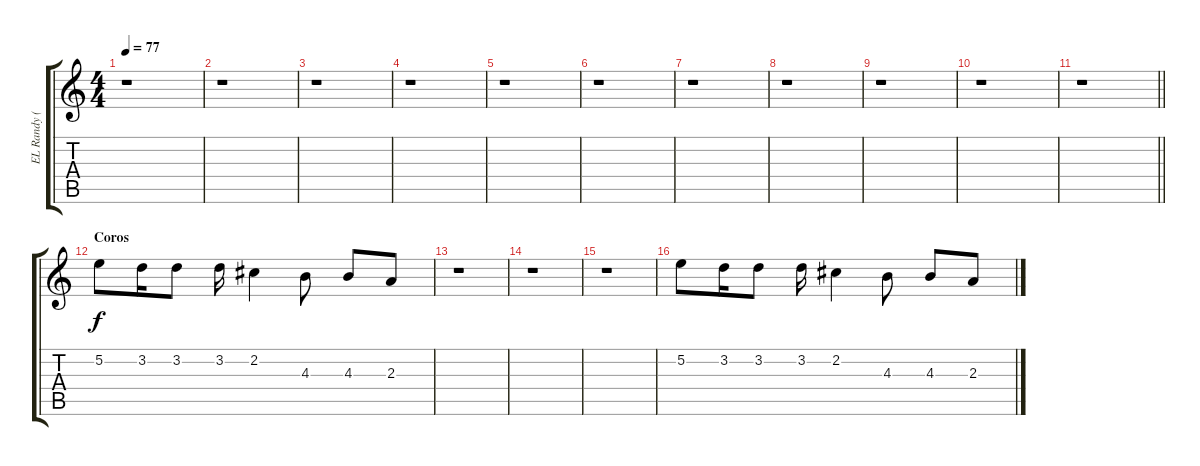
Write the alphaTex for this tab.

\track ("EL Randy (otra vez)+" "EL Randy (") {instrument electricguitarclean}
\staff {score tabs}
\tuning (E4 B3 G3 D3 A2 E2) {hide}
\ts (4 4)
\tempo 77
\clef g2
\ks c
r.1{dy f} |
r.1 |
r.1 |
r.1 |
r.1 |
r.1 |
r.1 |
r.1 |
r.1 |
r.1 |
\barLineRight lightlight
r.1 |
\section ("" "Coros")
5.2.8{volume 11 instrument flute} 3.2.16 3.2.8 3.2.16 2.2.4 4.3.8 4.3.8 2.3.8 |
r.1 |
r.1 |
r.1 |
5.2.8 3.2.16 3.2.8 3.2.16 2.2.4 4.3.8 4.3.8 2.3.8
